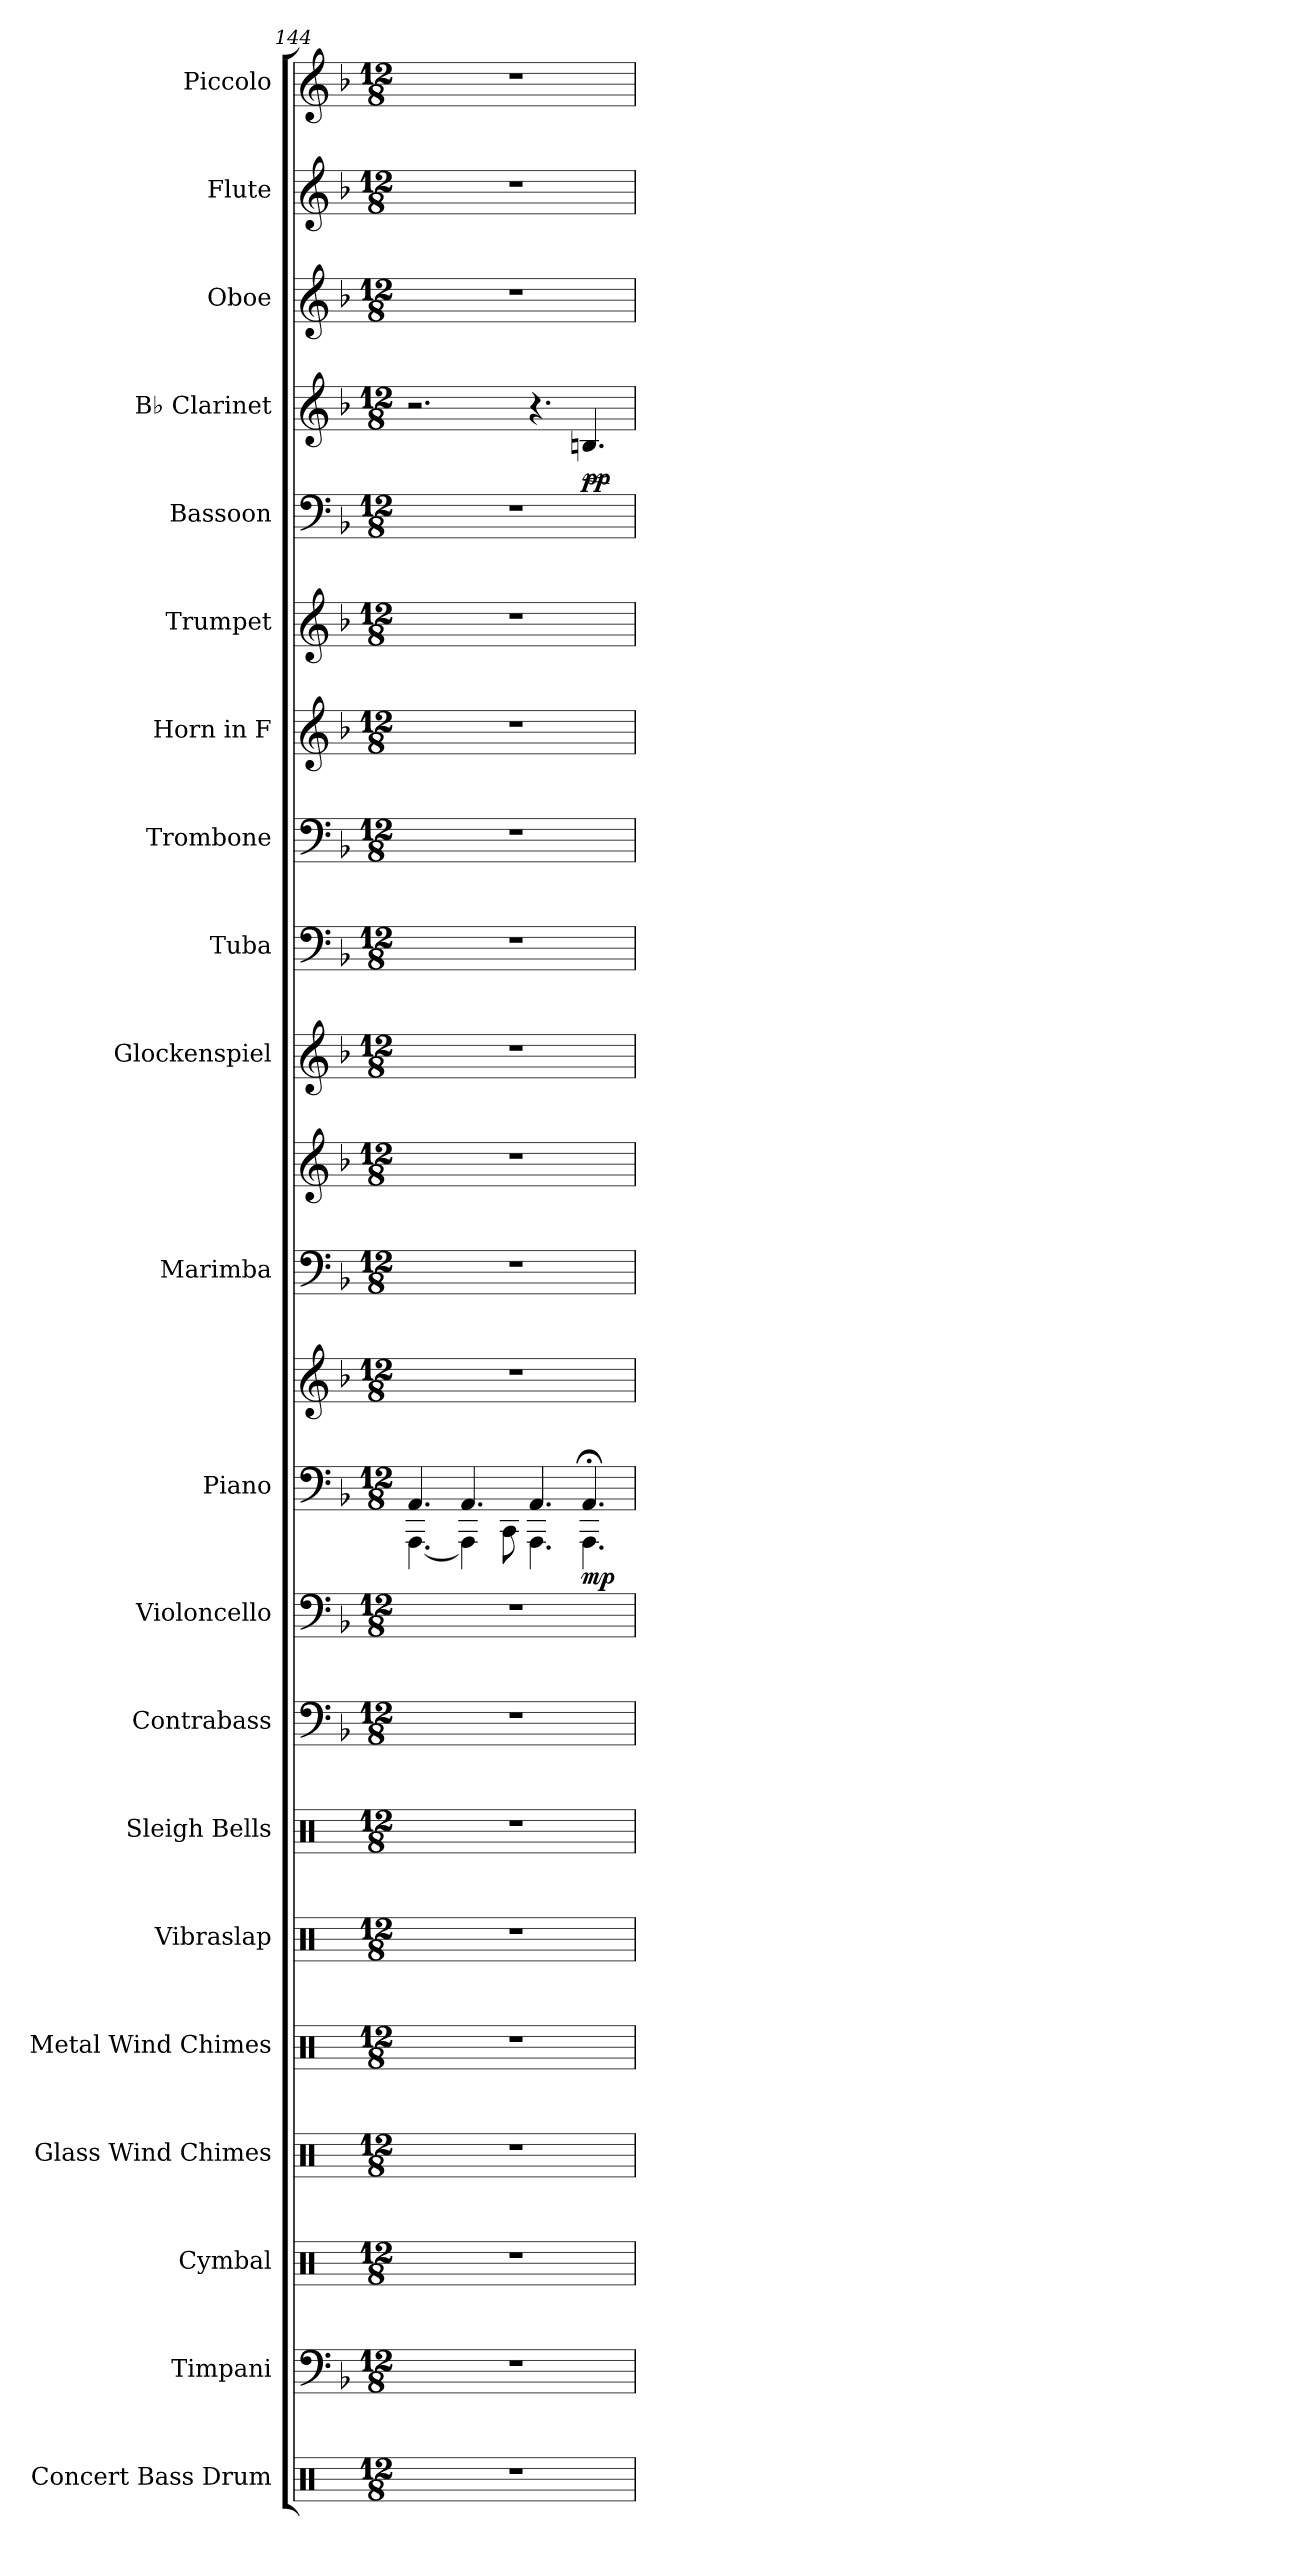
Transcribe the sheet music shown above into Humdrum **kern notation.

**kern	**kern	**kern	**kern	**kern	**kern	**kern	**kern	**kern	**kern	**kern	**dynam	**kern	**kern	**kern	**kern	**kern	**kern	**kern	**kern	**kern	**dynam	**kern	**kern	**kern
*part21	*part20	*part19	*part18	*part17	*part16	*part15	*part14	*part13	*part12	*part12	*part12	*part11	*part11	*part10	*part9	*part8	*part7	*part6	*part5	*part4	*part4	*part3	*part2	*part1
*staff23	*staff22	*staff21	*staff20	*staff19	*staff18	*staff17	*staff16	*staff15	*staff14	*staff13	*staff13/14	*staff12	*staff11	*staff10	*staff9	*staff8	*staff7	*staff6	*staff5	*staff4	*staff4	*staff3	*staff2	*staff1
*I"Concert Bass Drum	*I"Timpani	*I"Cymbal	*I"Glass Wind Chimes	*I"Metal Wind Chimes	*I"Vibraslap	*I"Sleigh Bells	*I"Contrabass	*I"Violoncello	*I"Piano	*	*	*I"Marimba	*	*I"Glockenspiel	*I"Tuba	*I"Trombone	*I"Horn in F	*I"Trumpet	*I"Bassoon	*I"B♭ Clarinet	*	*I"Oboe	*I"Flute	*I"Piccolo
*I'Con. BD	*I'Timp.	*I'Cym.	*I'Gl. Wn Ch.	*I'Met. Wn Ch.	*I'Vibslp.	*I'Sle. Be.	*I'Cb.	*I'Vc.	*I'Pno.	*	*	*I'Mrm.	*	*I'Glock.	*I'Tba.	*I'Tbn.	*	*I'Tpt.	*I'Bsn.	*I'B♭ Cl.	*	*I'Ob.	*I'Fl.	*I'Picc.
*clefX	*clefF4	*clefX	*clefX	*clefX	*clefX	*clefX	*clefF4	*clefF4	*clefF4	*clefG2	*	*clefF4	*clefG2	*clefG2	*clefF4	*clefF4	*clefG2	*clefG2	*clefF4	*clefG2	*	*clefG2	*clefG2	*clefG2
*	*	*	*	*	*	*	*ITrd7c12	*	*	*	*	*	*	*ITrd-14c-24	*	*	*ITrd4c7	*ITrd1c2	*	*ITrd1c2	*	*	*	*ITrd-7c-12
*k[]	*k[b-]	*k[]	*k[]	*k[]	*k[]	*k[]	*k[b-]	*k[b-]	*k[b-]	*k[b-]	*	*k[b-]	*k[b-]	*k[b-]	*k[b-]	*k[b-]	*k[b-e-]	*k[b-e-a-]	*k[b-]	*k[b-e-a-]	*	*k[b-]	*k[b-]	*k[b-]
*M12/8	*M12/8	*M12/8	*M12/8	*M12/8	*M12/8	*M12/8	*M12/8	*M12/8	*M12/8	*M12/8	*	*M12/8	*M12/8	*M12/8	*M12/8	*M12/8	*M12/8	*M12/8	*M12/8	*M12/8	*	*M12/8	*M12/8	*M12/8
=144	=144	=144	=144	=144	=144	=144	=144	=144	=144	=144	=144	=144	=144	=144	=144	=144	=144	=144	=144	=144	=144	=144	=144	=144
*	*	*	*	*	*	*	*	*	*^	*	*	*	*	*	*	*	*	*	*	*	*	*	*	*
1.r	1.r	1.r	1.r	1.r	1.r	1.r	1.r	1.r	4.AA/	[4.AAA\	1.r	.	1.r	1.r	1.r	1.r	1.r	1.r	1.r	1.r	2.r	.	1.r	1.r	1.r
.	.	.	.	.	.	.	.	.	4.AA/	4AAA\]	.	.	.	.	.	.	.	.	.	.	.	.	.	.	.
.	.	.	.	.	.	.	.	.	.	8CC\	.	.	.	.	.	.	.	.	.	.	.	.	.	.	.
.	.	.	.	.	.	.	.	.	4.AA/	4.AAA\	.	.	.	.	.	.	.	.	.	.	4.r	.	.	.	.
!	!	!	!	!	!	!	!	!	!	!	!	!LO:DY:b=2	!	!	!	!	!	!	!	!	!	!LO:HP:b	!	!	!
!	!	!	!	!	!	!	!	!	!	!	!	!	!	!	!	!	!	!	!	!	!	!LO:DY:n=1:b	!	!	!
.	.	.	.	.	.	.	.	.	4.AA;</	4.AAA\	.	mp	.	.	.	.	.	.	.	.	4.An/	< pp	.	.	.
*	*	*	*	*	*	*	*	*	*v	*v	*	*	*	*	*	*	*	*	*	*	*	*	*	*	*
.	.	.	.	.	.	.	.	.	.	.	.	.	.	.	.	.	.	.	.	.	[	.	.	.
=	=	=	=	=	=	=	=	=	=	=	=	=	=	=	=	=	=	=	=	=	=	=	=	=
*-	*-	*-	*-	*-	*-	*-	*-	*-	*-	*-	*-	*-	*-	*-	*-	*-	*-	*-	*-	*-	*-	*-	*-	*-
